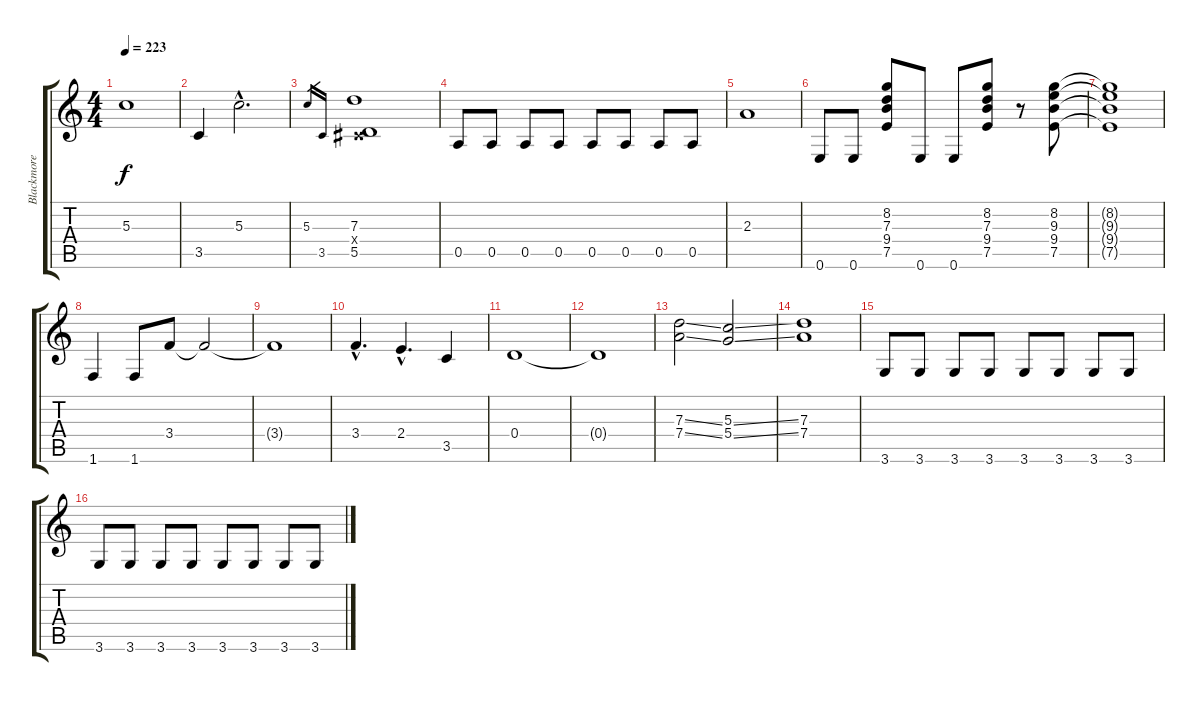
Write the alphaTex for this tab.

\track ("Blackmore" "Blackmore") {instrument distortionguitar}
\staff {score tabs}
\tuning (E4 B3 G3 D3 A2 E2) {hide}
\ts (4 4)
\tempo 223
\clef g2
\ks c
5.3{t}.1{dy f} |
3.5.4 5.3{hac}.2{d} |
5.3.16{gr} 3.5.16{gr} (7.3 -1.4{x} 5.5).1 |
0.5.8 0.5.8 0.5.8 0.5.8 0.5.8 0.5.8 0.5.8 0.5.8 |
2.3.1 |
0.6.8 0.6.8 (8.2 7.3 9.4 7.5).8 0.6.8 0.6.8 (8.2 7.3 9.4 7.5).8 r.8 (8.2 9.3 9.4 7.5).8 |
(8.2{t} 9.3{t} 9.4{t} 7.5{t}).1 |
1.6.4 1.6.8 3.4.8 3.4{t}.2 |
3.4{t}.1 |
3.4{hac}.4{d} 2.4{hac}.4{d} 3.5.4 |
0.4.1 |
0.4{t}.1 |
(7.3{ss} 7.4{ss}).2 (5.3{ss} 5.4{ss}).2 |
(7.3 7.4).1 |
3.6.8 3.6.8 3.6.8 3.6.8 3.6.8 3.6.8 3.6.8 3.6.8 |
3.6.8 3.6.8 3.6.8 3.6.8 3.6.8 3.6.8 3.6.8 3.6.8
